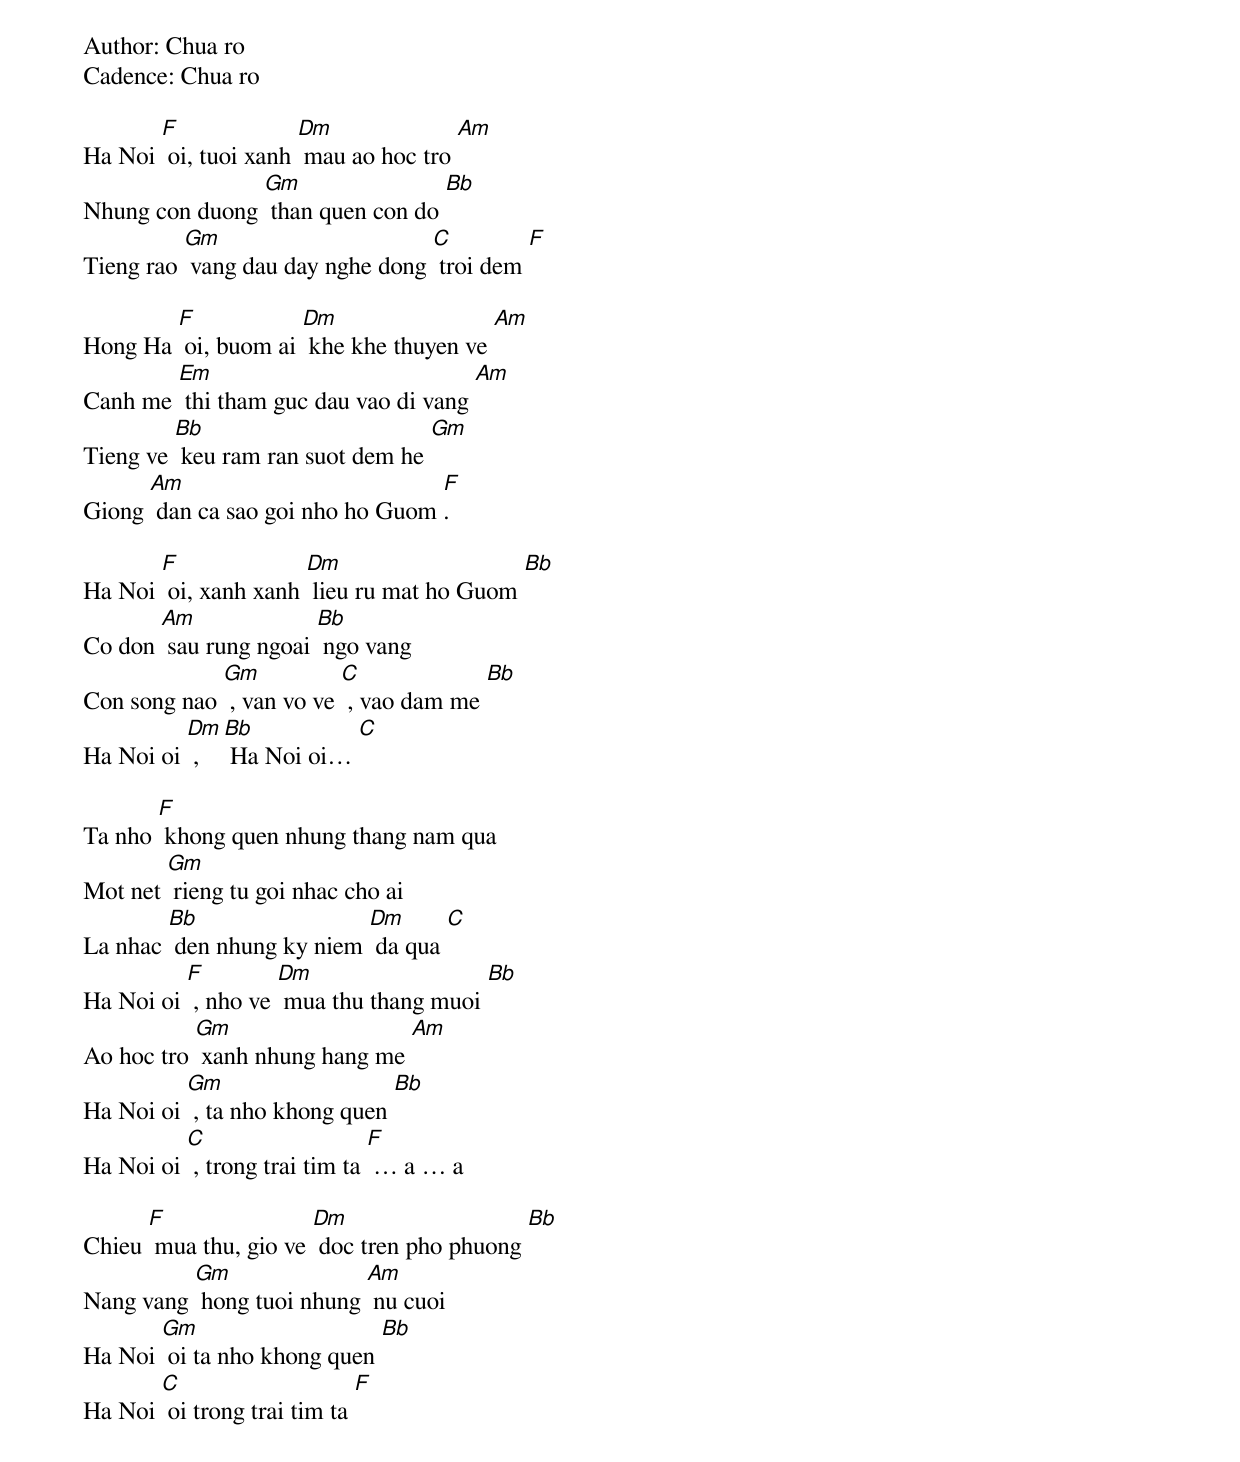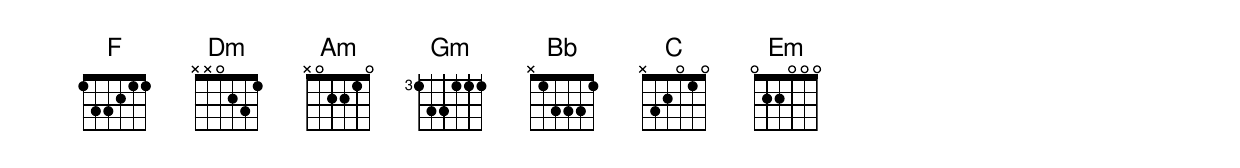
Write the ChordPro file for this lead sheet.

Author: Chua ro
Cadence: Chua ro

Ha Noi [F] oi, tuoi xanh [Dm] mau ao hoc tro [Am]
Nhung con duong [Gm] than quen con do [Bb]
Tieng rao [Gm] vang dau day nghe dong [C] troi dem [F]

Hong Ha [F] oi, buom ai [Dm] khe khe thuyen ve [Am]
Canh me [Em] thi tham guc dau vao di vang [Am]
Tieng ve [Bb] keu ram ran suot dem he [Gm]
Giong [Am] dan ca sao goi nho ho Guom [F].

Ha Noi [F] oi, xanh xanh [Dm] lieu ru mat ho Guom [Bb]
Co don [Am] sau rung ngoai [Bb] ngo vang
Con song nao [Gm] , van vo ve [C] , vao dam me [Bb]
Ha Noi oi [Dm] , [Bb] Ha Noi oi [C]

Ta nho [F] khong quen nhung thang nam qua
Mot net [Gm] rieng tu goi nhac cho ai
La nhac [Bb] den nhung ky niem [Dm] da qua [C]
Ha Noi oi [F] , nho ve [Dm] mua thu thang muoi [Bb]
Ao hoc tro [Gm] xanh nhung hang me [Am]
Ha Noi oi [Gm] , ta nho khong quen [Bb]
Ha Noi oi [C] , trong trai tim ta [F]  a  a

Chieu [F] mua thu, gio ve [Dm] doc tren pho phuong [Bb]
Nang vang [Gm] hong tuoi nhung [Am] nu cuoi
Ha Noi [Gm] oi ta nho khong quen [Bb]
Ha Noi [C] oi trong trai tim ta [F]
